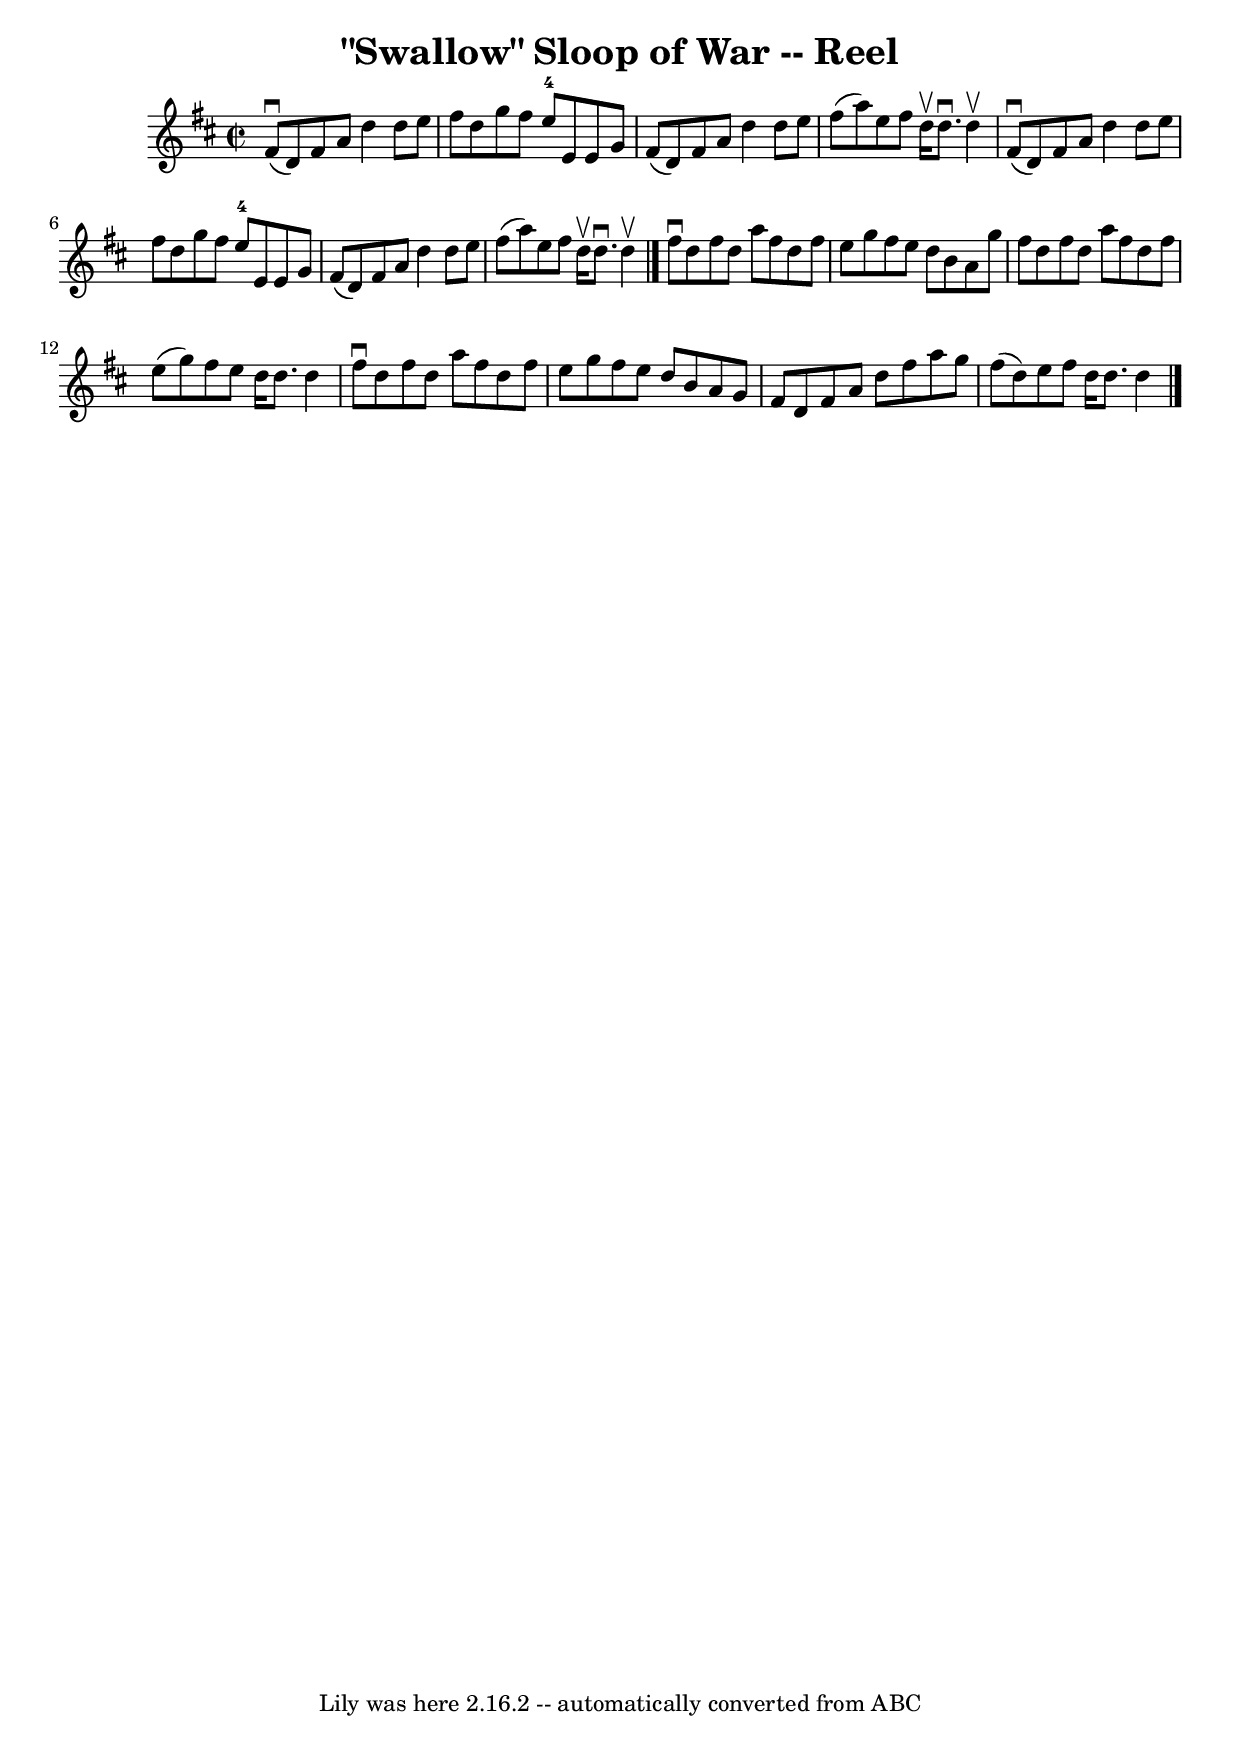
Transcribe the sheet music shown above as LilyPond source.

\version "2.16.2"
\include "Mammoth.ily"
\header {
  %% book = "Ryan's Mammoth Collection"
  crossRefNumber = "1"
  footnotes = "\\\\366"
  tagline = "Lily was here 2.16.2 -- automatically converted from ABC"
  title = "\"Swallow\" Sloop of War -- Reel"

}
voicedefault =  {


  \override Staff.TimeSignature #'style = #'C
  \time 2/2 
  \key d \major
  fis'8^\downbow(d'8) fis'8 a'8 d''4    
  d''8 e''8    |
  fis''8 d''8 g''8 fis''8 e''8-4   
  e'8 e'8 g'8    |
  fis'8 (d'8) fis'8 a'8 d''4    
  d''8 e''8    |
  fis''8 (a''8) e''8 fis''8 d''16^\upbow d''8.^\downbow d''4^\upbow   |
  fis'8^\downbow(d'8) fis'8 a'8 d''4 d''8 e''8    |
  fis''8 d''8 g''8  
  fis''8 e''8-4 e'8 e'8 g'8    |
  fis'8 (d'8)   
  fis'8 a'8 d''4 d''8 e''8    |
  fis''8 (a''8) e''8   
  fis''8 d''16^\upbow d''8.^\downbow d''4^\upbow   \bar "|."     
  fis''8^\downbow d''8 fis''8 d''8 a''8 fis''8 d''8 fis''8   
  |
  e''8 g''8 fis''8 e''8 d''8 b'8 a'8 g''8    
  |
  fis''8 d''8 fis''8 d''8 a''8 fis''8 d''8 fis''8 
  |
  e''8 (g''8) fis''8 e''8 d''16 d''8. d''4    
  |
  fis''8^\downbow d''8 fis''8 d''8 a''8 fis''8    
  d''8 fis''8    |
  e''8 g''8 fis''8 e''8 d''8 b'8    
  a'8 g'8    |
  fis'8 d'8 fis'8 a'8 d''8 fis''8 a''8 
  g''8    |
  fis''8 (d''8) e''8 fis''8 d''16 d''8.    
  d''4    \bar "|."   

}

\score{
  <<

    \context Staff="default"
    {
      \voicedefault 
      
    }

  >>
  \layout {
    
  }
  \midi {
  }

}
